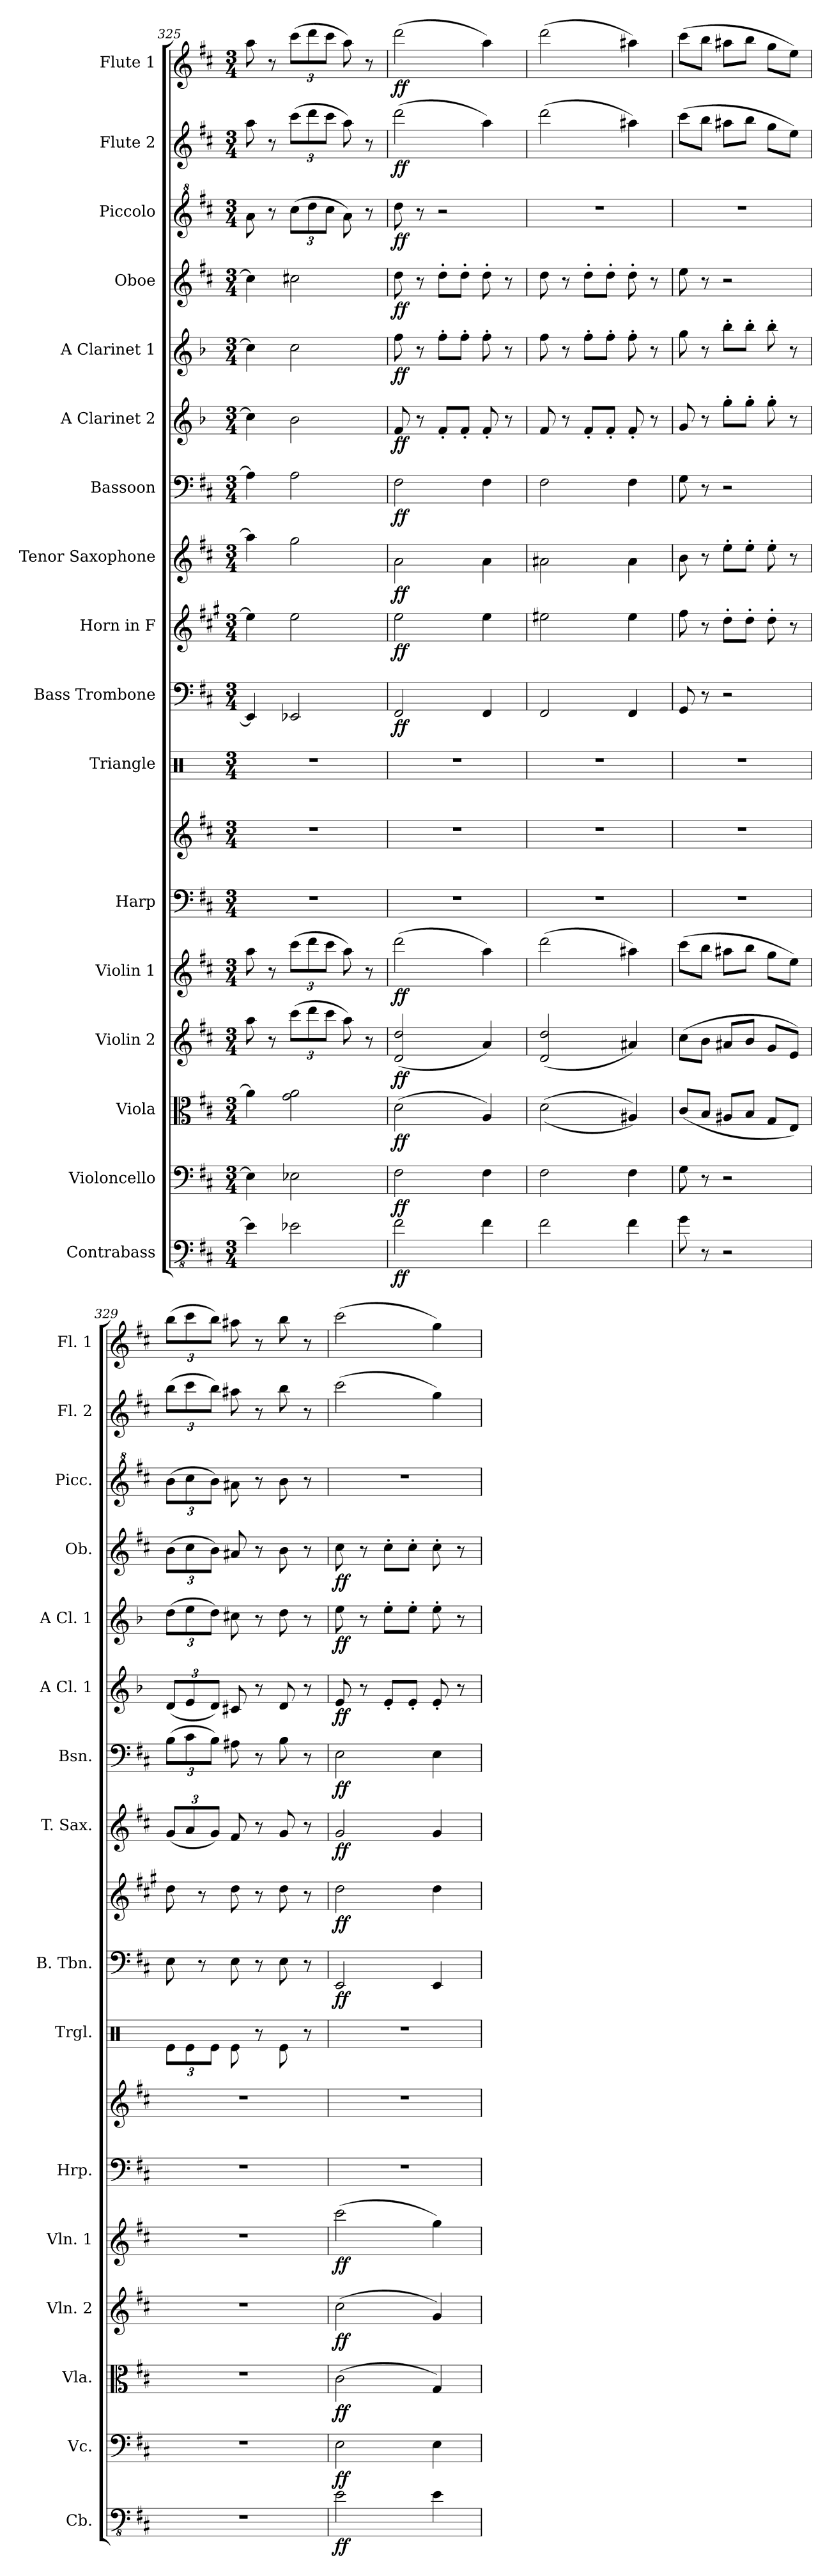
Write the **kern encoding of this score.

**kern	**dynam	**kern	**dynam	**kern	**dynam	**kern	**dynam	**kern	**dynam	**kern	**kern	**kern	**kern	**dynam	**kern	**dynam	**kern	**dynam	**kern	**dynam	**kern	**dynam	**kern	**dynam	**kern	**dynam	**kern	**dynam	**kern	**dynam	**kern	**dynam
*part17	*part17	*part16	*part16	*part15	*part15	*part14	*part14	*part13	*part13	*part12	*part12	*part11	*part10	*part10	*part9	*part9	*part8	*part8	*part7	*part7	*part6	*part6	*part5	*part5	*part4	*part4	*part3	*part3	*part2	*part2	*part1	*part1
*staff18	*staff18	*staff17	*staff17	*staff16	*staff16	*staff15	*staff15	*staff14	*staff14	*staff13	*staff12	*staff11	*staff10	*staff10	*staff9	*staff9	*staff8	*staff8	*staff7	*staff7	*staff6	*staff6	*staff5	*staff5	*staff4	*staff4	*staff3	*staff3	*staff2	*staff2	*staff1	*staff1
*I"Contrabass	*	*I"Violoncello	*	*I"Viola	*	*I"Violin 2	*	*I"Violin 1	*	*I"Harp	*	*I"Triangle	*I"Bass Trombone	*	*I"Horn in F	*	*I"Tenor Saxophone	*	*I"Bassoon	*	*I"A Clarinet 2	*	*I"A Clarinet 1	*	*I"Oboe	*	*I"Piccolo	*	*I"Flute 2	*	*I"Flute 1	*
*I'Cb.	*	*I'Vc.	*	*I'Vla.	*	*I'Vln. 2	*	*I'Vln. 1	*	*I'Hrp.	*	*I'Trgl.	*I'B. Tbn.	*	*	*	*I'T. Sax.	*	*I'Bsn.	*	*I'A Cl. 1	*	*I'A Cl. 1	*	*I'Ob.	*	*I'Picc.	*	*I'Fl. 2	*	*I'Fl. 1	*
*clefFv4	*	*clefF4	*	*clefC3	*	*clefG2	*	*clefG2	*	*clefF4	*clefG2	*clefX	*clefF4	*	*clefG2	*	*clefG2	*	*clefF4	*	*clefG2	*	*clefG2	*	*clefG2	*	*clefG^2	*	*clefG2	*	*clefG2	*
*ITrd7c12	*	*	*	*	*	*	*	*	*	*	*	*	*	*	*ITrd4c7	*	*ITrd8c14	*	*	*	*ITrd2c3	*	*ITrd2c3	*	*	*	*ITrd-7c-12	*	*	*	*	*
*k[f#c#]	*	*k[f#c#]	*	*k[f#c#]	*	*k[f#c#]	*	*k[f#c#]	*	*k[f#c#]	*k[f#c#]	*k[]	*k[f#c#]	*	*k[f#c#]	*	*k[f#c#]	*	*k[f#c#]	*	*k[f#c#]	*	*k[f#c#]	*	*k[f#c#]	*	*k[f#c#]	*	*k[f#c#]	*	*k[f#c#]	*
*M3/4	*	*M3/4	*	*M3/4	*	*M3/4	*	*M3/4	*	*M3/4	*M3/4	*M3/4	*M3/4	*	*M3/4	*	*M3/4	*	*M3/4	*	*M3/4	*	*M3/4	*	*M3/4	*	*M3/4	*	*M3/4	*	*M3/4	*
=325	=325	=325	=325	=325	=325	=325	=325	=325	=325	=325	=325	=325	=325	=325	=325	=325	=325	=325	=325	=325	=325	=325	=325	=325	=325	=325	=325	=325	=325	=325	=325	=325
4EE\]	.	4E\]	.	4a\]	.	8aa\	.	8aa\	.	2.r	2.r	2.r	4EE/]	.	4a\]	.	4a\]	.	4A\]	.	4a\]	.	4a\]	.	4cc\]	.	8aaa\	.	8aa\	.	8aa\	.
.	.	.	.	.	.	8r	.	8r	.	.	.	.	.	.	.	.	.	.	.	.	.	.	.	.	.	.	8r	.	8r	.	8r	.
*	*	*	*	*	*	*Xbrackettup	*	*Xbrackettup	*	*	*	*	*	*	*	*	*	*	*	*	*	*	*	*	*	*	*Xbrackettup	*	*Xbrackettup	*	*Xbrackettup	*
2EE-X\	.	2E-X\	.	2g\ 2a\	.	(12ccc#\L	.	(12ccc#\L	.	.	.	.	2EE-X/	.	2a\	.	2g\	.	2A\	.	2g\	.	2a\	.	2cc#X\	.	(12cccc#\L	.	(12ccc#\L	.	(12ccc#\L	.
.	.	.	.	.	.	12ddd\	.	12ddd\	.	.	.	.	.	.	.	.	.	.	.	.	.	.	.	.	.	.	12dddd\	.	12ddd\	.	12ddd\	.
.	.	.	.	.	.	12ccc#\J	.	12ccc#\J	.	.	.	.	.	.	.	.	.	.	.	.	.	.	.	.	.	.	12cccc#\J	.	12ccc#\J	.	12ccc#\J	.
.	.	.	.	.	.	8aa\)	.	8aa\)	.	.	.	.	.	.	.	.	.	.	.	.	.	.	.	.	.	.	8aaa\)	.	8aa\)	.	8aa\)	.
.	.	.	.	.	.	8r	.	8r	.	.	.	.	.	.	.	.	.	.	.	.	.	.	.	.	.	.	8r	.	8r	.	8r	.
=326	=326	=326	=326	=326	=326	=326	=326	=326	=326	=326	=326	=326	=326	=326	=326	=326	=326	=326	=326	=326	=326	=326	=326	=326	=326	=326	=326	=326	=326	=326	=326	=326
!	!LO:DY:b	!	!LO:DY:b	!	!LO:DY:b	!	!LO:DY:b	!	!LO:DY:b	!	!	!	!	!LO:DY:b	!	!LO:DY:b	!	!LO:DY:b	!	!LO:DY:b	!	!LO:DY:b	!	!LO:DY:b	!	!LO:DY:b	!	!LO:DY:b	!	!LO:DY:b	!	!LO:DY:b
2FF#\	ff	2F#\	ff	(2d\	ff	(>2d/ 2dd/	ff	(2ddd\	ff	2.r	2.r	2.r	2FF#/	ff	2a\	ff	2A\	ff	2F#\	ff	8d/	ff	8dd\	ff	8dd\	ff	8dddd\	ff	(2ddd\	ff	(2ddd\	ff
.	.	.	.	.	.	.	.	.	.	.	.	.	.	.	.	.	.	.	.	.	8r	.	8r	.	8r	.	8r	.	.	.	.	.
.	.	.	.	.	.	.	.	.	.	.	.	.	.	.	.	.	.	.	.	.	8d'/L	.	8dd'\L	.	8dd'\L	.	2r	.	.	.	.	.
.	.	.	.	.	.	.	.	.	.	.	.	.	.	.	.	.	.	.	.	.	8d'/J	.	8dd'\J	.	8dd'\J	.	.	.	.	.	.	.
4FF#\	.	4F#\	.	4A/)	.	4a/)	.	4aa\)	.	.	.	.	4FF#/	.	4a\	.	4A\	.	4F#\	.	8d'/	.	8dd'\	.	8dd'\	.	.	.	4aa\)	.	4aa\)	.
.	.	.	.	.	.	.	.	.	.	.	.	.	.	.	.	.	.	.	.	.	8r	.	8r	.	8r	.	.	.	.	.	.	.
=327	=327	=327	=327	=327	=327	=327	=327	=327	=327	=327	=327	=327	=327	=327	=327	=327	=327	=327	=327	=327	=327	=327	=327	=327	=327	=327	=327	=327	=327	=327	=327	=327
2FF#\	.	2F#\	.	((2d\	.	(>2d/ 2dd/	.	(2ddd\	.	2.r	2.r	2.r	2FF#/	.	2a#X\	.	2A#X\	.	2F#\	.	8d/	.	8dd\	.	8dd\	.	2.r	.	(2ddd\	.	(2ddd\	.
.	.	.	.	.	.	.	.	.	.	.	.	.	.	.	.	.	.	.	.	.	8r	.	8r	.	8r	.	.	.	.	.	.	.
.	.	.	.	.	.	.	.	.	.	.	.	.	.	.	.	.	.	.	.	.	8d'/L	.	8dd'\L	.	8dd'\L	.	.	.	.	.	.	.
.	.	.	.	.	.	.	.	.	.	.	.	.	.	.	.	.	.	.	.	.	8d'/J	.	8dd'\J	.	8dd'\J	.	.	.	.	.	.	.
4FF#\	.	4F#\	.	4A#X/))	.	4a#X/)	.	4aa#X\)	.	.	.	.	4FF#/	.	4a#\	.	4A#\	.	4F#\	.	8d'/	.	8dd'\	.	8dd'\	.	.	.	4aa#X\)	.	4aa#X\)	.
.	.	.	.	.	.	.	.	.	.	.	.	.	.	.	.	.	.	.	.	.	8r	.	8r	.	8r	.	.	.	.	.	.	.
=328	=328	=328	=328	=328	=328	=328	=328	=328	=328	=328	=328	=328	=328	=328	=328	=328	=328	=328	=328	=328	=328	=328	=328	=328	=328	=328	=328	=328	=328	=328	=328	=328
8GG\	.	8G\	.	(8c#/L	.	(8cc#\L	.	(8ccc#\L	.	2.r	2.r	2.r	8GG/	.	8b\	.	8B\	.	8G\	.	8e/	.	8ee\	.	8ee\	.	2.r	.	(8ccc#\L	.	(8ccc#\L	.
8r	.	8r	.	8B/J	.	8b\J	.	8bb\J	.	.	.	.	8r	.	8r	.	8r	.	8r	.	8r	.	8r	.	8r	.	.	.	8bb\J	.	8bb\J	.
2r	.	2r	.	8A#X/L	.	8a#X/L	.	8aa#X\L	.	.	.	.	2r	.	8g'\L	.	8e'\L	.	2r	.	8ee'\L	.	8gg'\L	.	2r	.	.	.	8aa#X\L	.	8aa#X\L	.
.	.	.	.	8B/J	.	8b/J	.	8bb\J	.	.	.	.	.	.	8g'\J	.	8e'\J	.	.	.	8ee'\J	.	8gg'\J	.	.	.	.	.	8bb\J	.	8bb\J	.
.	.	.	.	8G/L	.	8g/L	.	8gg\L	.	.	.	.	.	.	8g'\	.	8e'\	.	.	.	8ee'\	.	8gg'\	.	.	.	.	.	8gg\L	.	8gg\L	.
.	.	.	.	8E/J)	.	8e/J)	.	8ee\J)	.	.	.	.	.	.	8r	.	8r	.	.	.	8r	.	8r	.	.	.	.	.	8ee\J)	.	8ee\J)	.
=329	=329	=329	=329	=329	=329	=329	=329	=329	=329	=329	=329	=329	=329	=329	=329	=329	=329	=329	=329	=329	=329	=329	=329	=329	=329	=329	=329	=329	=329	=329	=329	=329
*	*	*	*	*	*	*	*	*	*	*	*	*Xbrackettup	*	*	*	*	*Xbrackettup	*	*Xbrackettup	*	*Xbrackettup	*	*Xbrackettup	*	*Xbrackettup	*	*	*	*	*	*	*
2.r	.	2.r	.	2.r	.	2.r	.	2.r	.	2.r	2.r	12Re\L	8E\	.	8g\	.	(12G/L	.	(12B\L	.	(12B/L	.	(12b\L	.	(12b\L	.	(12bbb\L	.	(12bb\L	.	(12bb\L	.
.	.	.	.	.	.	.	.	.	.	.	.	12Re\	.	.	.	.	12A/	.	12c#\	.	12c#/	.	12cc#\	.	12cc#\	.	12cccc#\	.	12ccc#\	.	12ccc#\	.
.	.	.	.	.	.	.	.	.	.	.	.	.	8r	.	8r	.	.	.	.	.	.	.	.	.	.	.	.	.	.	.	.	.
.	.	.	.	.	.	.	.	.	.	.	.	12Re\J	.	.	.	.	12G/J)	.	12B\J)	.	12B/J)	.	12b\J)	.	12b\J)	.	12bbb\J)	.	12bb\J)	.	12bb\J)	.
.	.	.	.	.	.	.	.	.	.	.	.	8Re\	8E\	.	8g\	.	8F#/	.	8A#X\	.	8A#X/	.	8a#X\	.	8a#X/	.	8aaa#X\	.	8aa#X\	.	8aa#X\	.
.	.	.	.	.	.	.	.	.	.	.	.	8r	8r	.	8r	.	8r	.	8r	.	8r	.	8r	.	8r	.	8r	.	8r	.	8r	.
.	.	.	.	.	.	.	.	.	.	.	.	8Re\	8E\	.	8g\	.	8G/	.	8B\	.	8B/	.	8b\	.	8b\	.	8bbb\	.	8bb\	.	8bb\	.
.	.	.	.	.	.	.	.	.	.	.	.	8r	8r	.	8r	.	8r	.	8r	.	8r	.	8r	.	8r	.	8r	.	8r	.	8r	.
=330	=330	=330	=330	=330	=330	=330	=330	=330	=330	=330	=330	=330	=330	=330	=330	=330	=330	=330	=330	=330	=330	=330	=330	=330	=330	=330	=330	=330	=330	=330	=330	=330
!	!LO:DY:b	!	!LO:DY:b	!	!LO:DY:b	!	!LO:DY:b	!	!LO:DY:b	!	!	!	!	!LO:DY:b	!	!LO:DY:b	!	!LO:DY:b	!	!LO:DY:b	!	!LO:DY:b	!	!LO:DY:b	!	!LO:DY:b	!	!	!	!	!	!
2EE\	ff	2E\	ff	(2c#\	ff	(>2cc#\	ff	(2ccc#\	ff	2.r	2.r	2.r	2EE/	ff	2g\	ff	2G/	ff	2E\	ff	8c#/	ff	8cc#\	ff	8cc#\	ff	2.r	.	(2ccc#\	.	(2ccc#\	.
.	.	.	.	.	.	.	.	.	.	.	.	.	.	.	.	.	.	.	.	.	8r	.	8r	.	8r	.	.	.	.	.	.	.
.	.	.	.	.	.	.	.	.	.	.	.	.	.	.	.	.	.	.	.	.	8c#'/L	.	8cc#'\L	.	8cc#'\L	.	.	.	.	.	.	.
.	.	.	.	.	.	.	.	.	.	.	.	.	.	.	.	.	.	.	.	.	8c#'/J	.	8cc#'\J	.	8cc#'\J	.	.	.	.	.	.	.
4EE\	.	4E\	.	4G/)	.	4g/)	.	4gg\)	.	.	.	.	4EE/	.	4g\	.	4G/	.	4E\	.	8c#'/	.	8cc#'\	.	8cc#'\	.	.	.	4gg\)	.	4gg\)	.
.	.	.	.	.	.	.	.	.	.	.	.	.	.	.	.	.	.	.	.	.	8r	.	8r	.	8r	.	.	.	.	.	.	.
=	=	=	=	=	=	=	=	=	=	=	=	=	=	=	=	=	=	=	=	=	=	=	=	=	=	=	=	=	=	=	=	=
*-	*-	*-	*-	*-	*-	*-	*-	*-	*-	*-	*-	*-	*-	*-	*-	*-	*-	*-	*-	*-	*-	*-	*-	*-	*-	*-	*-	*-	*-	*-	*-	*-
